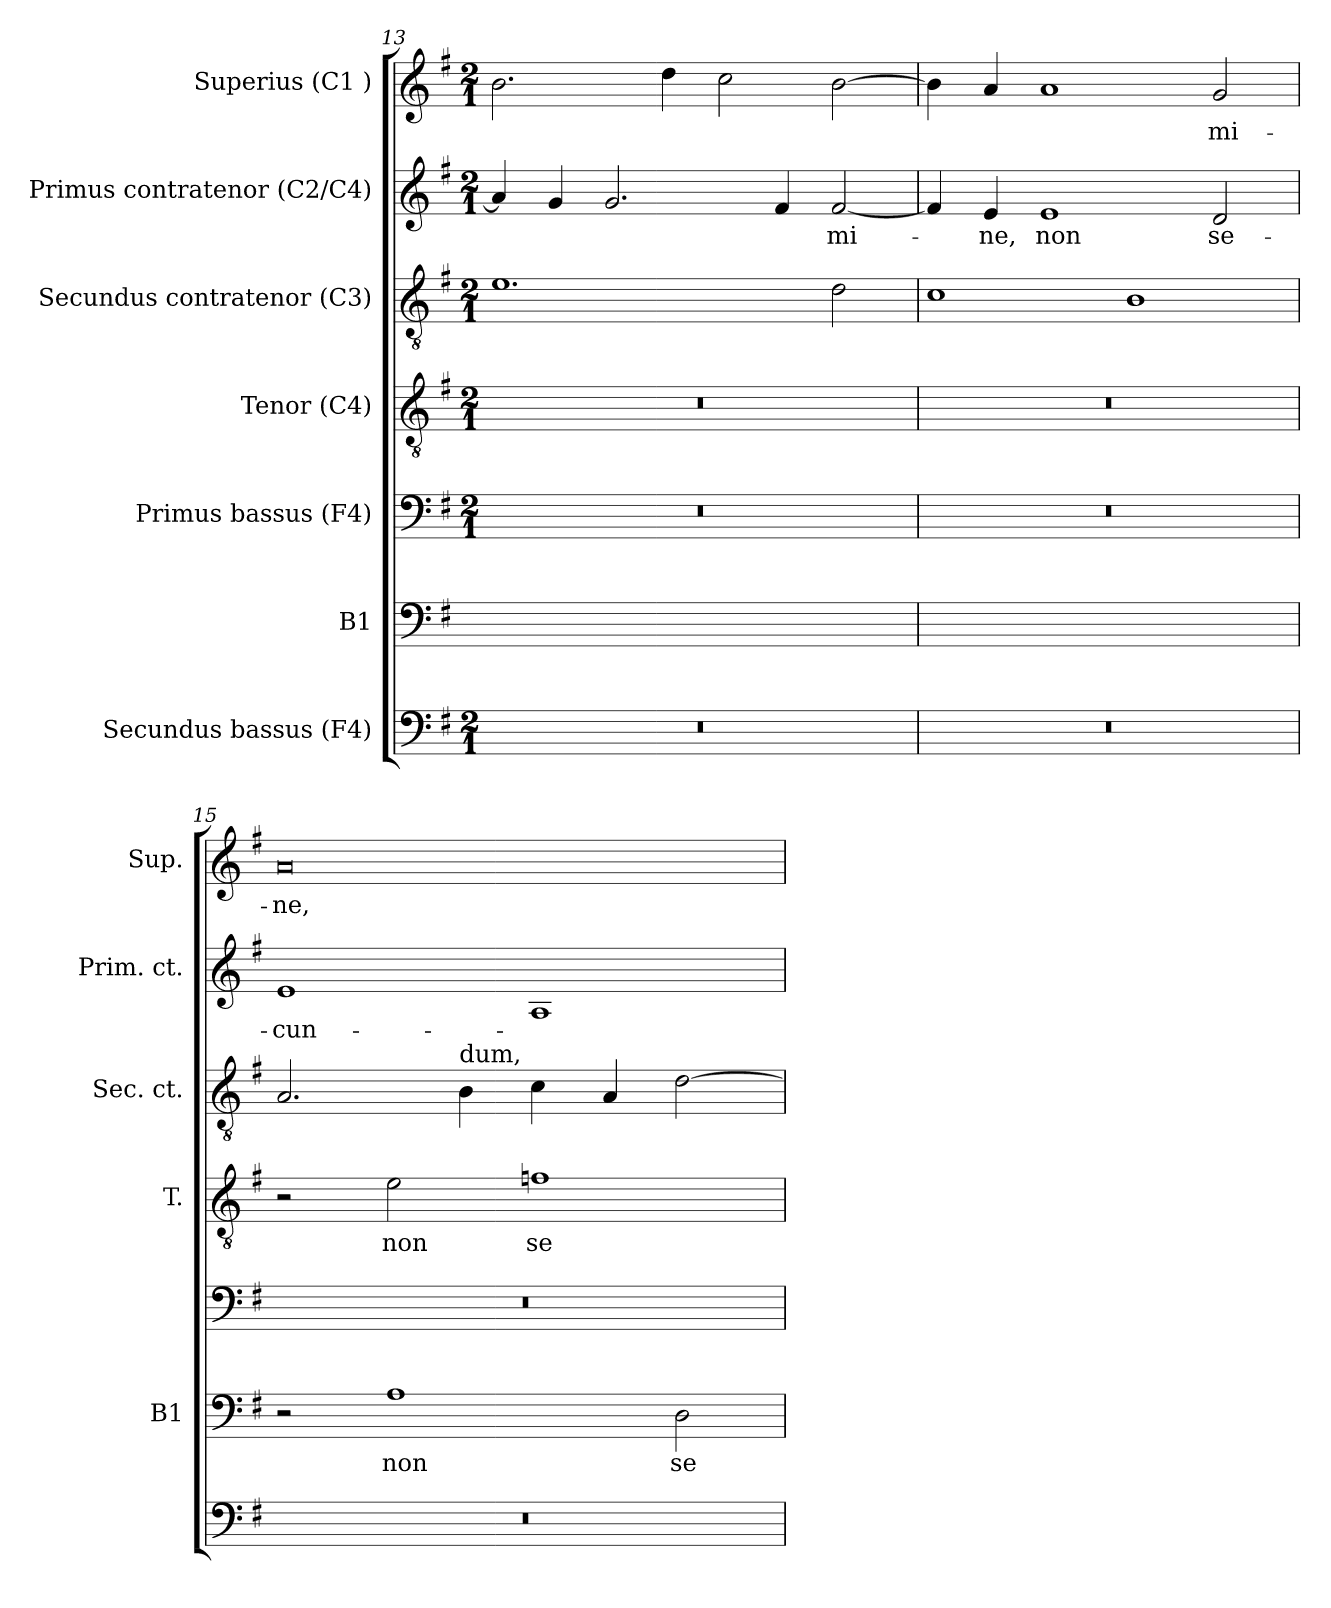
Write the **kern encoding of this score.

**kern	**kern	**text	**kern	**kern	**text	**kern	**kern	**text	**kern	**text
*part7	*part6	*part6	*part5	*part4	*part4	*part3	*part2	*part2	*part1	*part1
*staff7	*staff6	*staff6	*staff5	*staff4	*staff4	*staff3	*staff2	*staff2	*staff1	*staff1
*I"Secundus bassus (F4)	*I"B1	*	*I"Primus bassus (F4)	*I"Tenor (C4)	*	*I"Secundus contratenor (C3)	*I"Primus contratenor (C2/C4)	*	*I"Superius (C1 )	*
*	*I'B1	*	*	*I'T.	*	*I'Sec. ct.	*I'Prim. ct.	*	*I'Sup.	*
*clefF4	*clefF4	*	*clefF4	*clefGv2	*	*clefGv2	*clefG2	*	*clefG2	*
*k[f#]	*k[f#]	*	*k[f#]	*k[f#]	*	*k[f#]	*k[f#]	*	*k[f#]	*
*G:	*G:	*	*G:	*G:	*	*G:	*G:	*	*G:	*
*M2/1	*	*	*M2/1	*M2/1	*	*M2/1	*M2/1	*	*M2/1	*
=13	=13	=13	=13	=13	=13	=13	=13	=13	=13	=13
0r	0r	.	0r	0r	.	1.e	4a/]	.	2.b\	.
.	.	.	.	.	.	.	4g/	.	.	.
.	.	.	.	.	.	.	2.g/	.	.	.
.	.	.	.	.	.	.	.	.	4dd\	.
.	.	.	.	.	.	.	.	.	2cc\	.
.	.	.	.	.	.	.	4f#/	.	.	.
!	!	!	!	!	!	!	!	!LO:LY:b:cj	!	!
.	.	.	.	.	.	2d\	[<2f#/	-mi-	[>2b\	.
=14	=14	=14	=14	=14	=14	=14	=14	=14	=14	=14
0r	0r	.	0r	0r	.	1c	4f#/]	.	4b\]	.
!	!	!	!	!	!	!	!	!LO:LY:b:cj	!	!
.	.	.	.	.	.	.	4e/	-ne,	4a/	.
!	!	!	!	!	!	!	!	!LO:LY:b:cj	!	!
.	.	.	.	.	.	.	1e	non	1a	.
.	.	.	.	.	.	1B	.	.	.	.
!	!	!	!	!	!	!	!	!LO:LY:b:cj	!	!LO:LY:b:cj
.	.	.	.	.	.	.	2d/	se-	2g/	-mi-
!!LO:PB:g=z
=15	=15	=15	=15	=15	=15	=15	=15	=15	=15	=15
!	!	!	!	!	!	!	!	!LO:LY:b:cj	!	!LO:LY:b:cj
0r	2r	.	0r	2r	.	2.A/	1e	-cun-	0a	-ne,
!	!	!LO:LY:b:cj	!	!	!LO:LY:b:cj	!	!	!	!	!
.	1A	non	.	2e\	non	.	.	.	.	.
!	!	!	!	!	!	!LO:TX:a:t=dum,	!	!	!	!
.	.	.	.	.	.	4B\	.	.	.	.
!	!	!	!	!	!LO:LY:b:cj	!	!	!	!	!
.	.	.	.	1f	se-	4c\	1A	.	.	.
.	.	.	.	.	.	4A/	.	.	.	.
!	!	!LO:LY:b:cj	!	!	!	!	!	!	!	!
.	2D\	se-	.	.	.	[>2d\	.	.	.	.
=	=	=	=	=	=	=	=	=	=	=
*-	*-	*-	*-	*-	*-	*-	*-	*-	*-	*-
